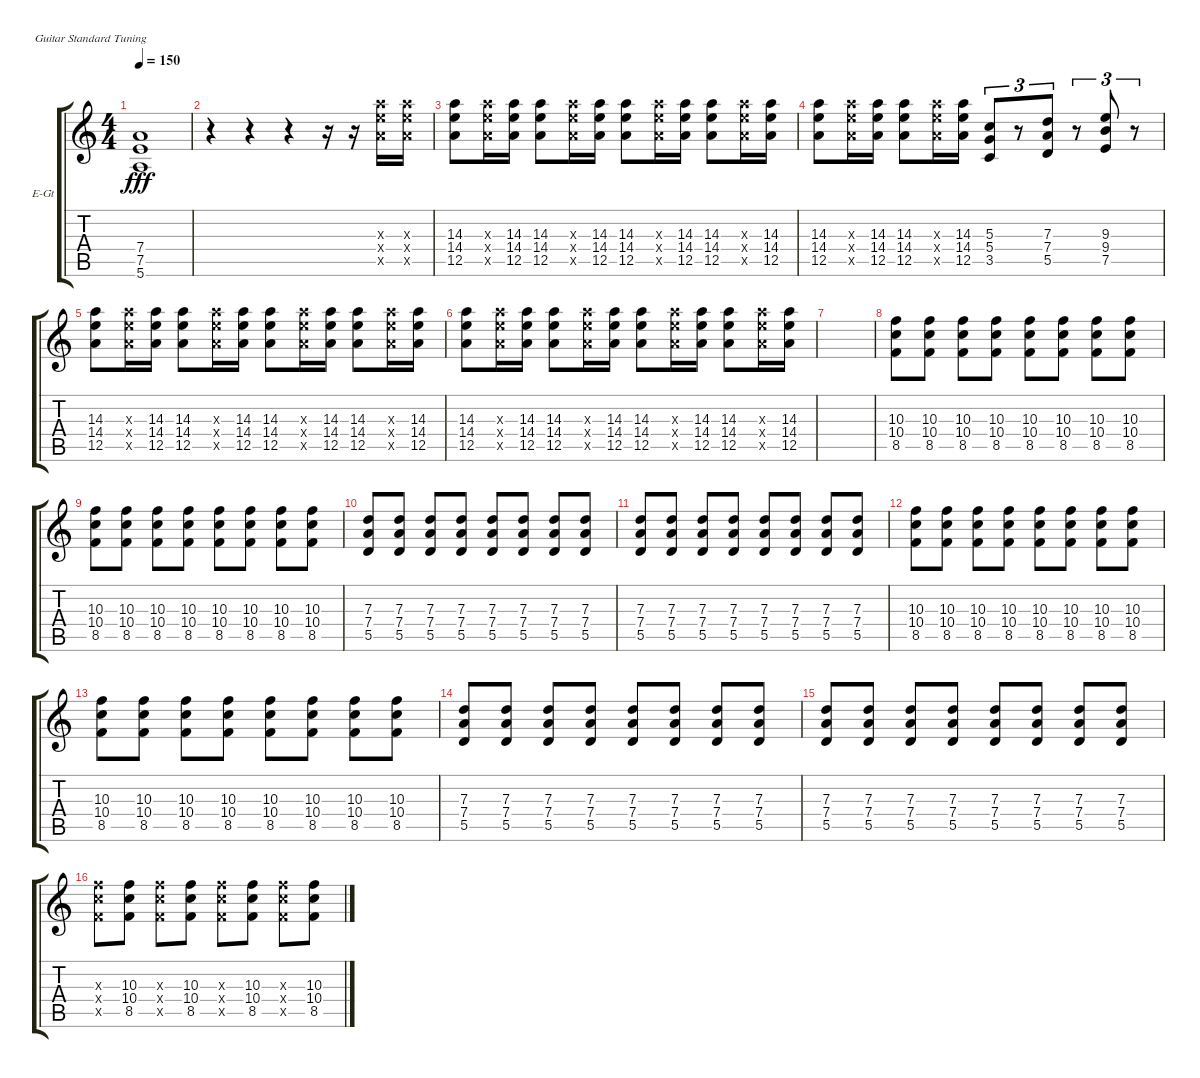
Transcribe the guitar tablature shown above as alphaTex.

\defaultSystemsLayout 4
\bracketExtendMode groupsimilarinstruments
\firstSystemTrackNameOrientation horizontal
\otherSystemsTrackNameOrientation horizontal
\track ("Alex Turner" "E-Gt") {instrument electricguitarclean}
\staff {score tabs}
\tuning (E4 B3 G3 D3 A2 E2)
\ts (4 4)
\tempo 150
\clef g2
\scale
0.333333
\ks c
(7.4 7.5 5.6).1{dy fff} |
\scale
0.333333 r.4 r.4 r.4 r.16 r.16 (12.5{x} 14.3{x} 14.4{x}).16 (12.5{x} 14.4{x} 14.3{x}).16 |
\scale
0.333333 (14.3 14.4 12.5).8 (14.3{x} 14.4{x} 12.5{x}).16 (14.3 14.4 12.5).16 (14.3 14.4 12.5).8 (14.3{x} 14.4{x} 12.5{x}).16 (14.3 14.4 12.5).16 (14.3 14.4 12.5).8 (14.3{x} 14.4{x} 12.5{x}).16 (14.3 14.4 12.5).16 (14.3 14.4 12.5).8 (14.3{x} 14.4{x} 12.5{x}).16 (14.3 14.4 12.5).16 |
\scale
0.333333 (14.3 14.4 12.5).8 (12.5{x} 14.4{x} 14.3{x}).16 (14.3 14.4 12.5).16 (14.3 14.4 12.5).8 (12.5{x} 14.4{x} 14.3{x}).16 (14.3 14.4 12.5).16 (5.3 5.4 3.5).8{tu (3 2)} r.8{tu (3 2)} (7.3 7.4 5.5).8{tu (3 2)} r.8{tu (3 2)} (9.3 9.4 7.5).8{tu (3 2)} r.8{tu (3 2)} |
\scale
0.333333 (14.3 14.4 12.5).8 (14.3{x} 14.4{x} 12.5{x}).16 (14.3 14.4 12.5).16 (14.3 14.4 12.5).8 (14.3{x} 14.4{x} 12.5{x}).16 (14.3 14.4 12.5).16 (14.3 14.4 12.5).8 (14.3{x} 14.4{x} 12.5{x}).16 (14.3 14.4 12.5).16 (14.3 14.4 12.5).8 (14.3{x} 14.4{x} 12.5{x}).16 (14.3 14.4 12.5).16 |
\scale
0.333333 (14.3 14.4 12.5).8 (14.3{x} 14.4{x} 12.5{x}).16 (14.3 14.4 12.5).16 (14.3 14.4 12.5).8 (14.3{x} 14.4{x} 12.5{x}).16 (14.3 14.4 12.5).16 (14.3 14.4 12.5).8 (14.3{x} 14.4{x} 12.5{x}).16 (14.3 14.4 12.5).16 (14.3 14.4 12.5).8 (14.3{x} 14.4{x} 12.5{x}).16 (14.3 14.4 12.5).16 |
\scale
0.333333 |
\scale
0.333333 (10.3 10.4 8.5).8 (10.3 10.4 8.5).8 (10.3 10.4 8.5).8 (10.3 10.4 8.5).8 (10.3 10.4 8.5).8 (10.3 10.4 8.5).8 (10.3 10.4 8.5).8 (10.3 10.4 8.5).8 |
\scale
0.333333 (10.3 10.4 8.5).8 (10.3 10.4 8.5).8 (10.3 10.4 8.5).8 (10.3 10.4 8.5).8 (10.3 10.4 8.5).8 (10.3 10.4 8.5).8 (10.3 10.4 8.5).8 (10.3 10.4 8.5).8 |
\scale
0.333333 (7.3 7.4 5.5).8 (7.3 7.4 5.5).8 (7.3 7.4 5.5).8 (7.3 7.4 5.5).8 (7.3 7.4 5.5).8 (7.3 7.4 5.5).8 (7.3 7.4 5.5).8 (7.3 7.4 5.5).8 |
\scale
0.333333 (7.3 7.4 5.5).8 (7.3 7.4 5.5).8 (7.3 7.4 5.5).8 (7.3 7.4 5.5).8 (7.3 7.4 5.5).8 (7.3 7.4 5.5).8 (7.3 7.4 5.5).8 (7.3 7.4 5.5).8 |
\scale
0.333333 (10.3 10.4 8.5).8 (10.3 10.4 8.5).8 (10.3 10.4 8.5).8 (10.3 10.4 8.5).8 (10.3 10.4 8.5).8 (10.3 10.4 8.5).8 (10.3 10.4 8.5).8 (10.3 10.4 8.5).8 |
\scale
0.333333 (10.3 10.4 8.5).8 (10.3 10.4 8.5).8 (10.3 10.4 8.5).8 (10.3 10.4 8.5).8 (10.3 10.4 8.5).8 (10.3 10.4 8.5).8 (10.3 10.4 8.5).8 (10.3 10.4 8.5).8 |
\scale
0.333333 (7.3 7.4 5.5).8 (7.3 7.4 5.5).8 (7.3 7.4 5.5).8 (7.3 7.4 5.5).8 (7.3 7.4 5.5).8 (7.3 7.4 5.5).8 (7.3 7.4 5.5).8 (7.3 7.4 5.5).8 |
\scale
0.333333 (7.3 7.4 5.5).8 (7.3 7.4 5.5).8 (7.3 7.4 5.5).8 (7.3 7.4 5.5).8 (7.3 7.4 5.5).8 (7.3 7.4 5.5).8 (7.3 7.4 5.5).8 (7.3 7.4 5.5).8 |
\scale
0.333333 (10.3{x} 10.4{x} 8.5{x}).8 (10.3 10.4 8.5).8 (10.3{x} 10.4{x} 8.5{x}).8 (10.3 10.4 8.5).8 (10.3{x} 10.4{x} 8.5{x}).8 (10.3 10.4 8.5).8 (10.3{x} 10.4{x} 8.5{x}).8 (10.3 10.4 8.5).8
